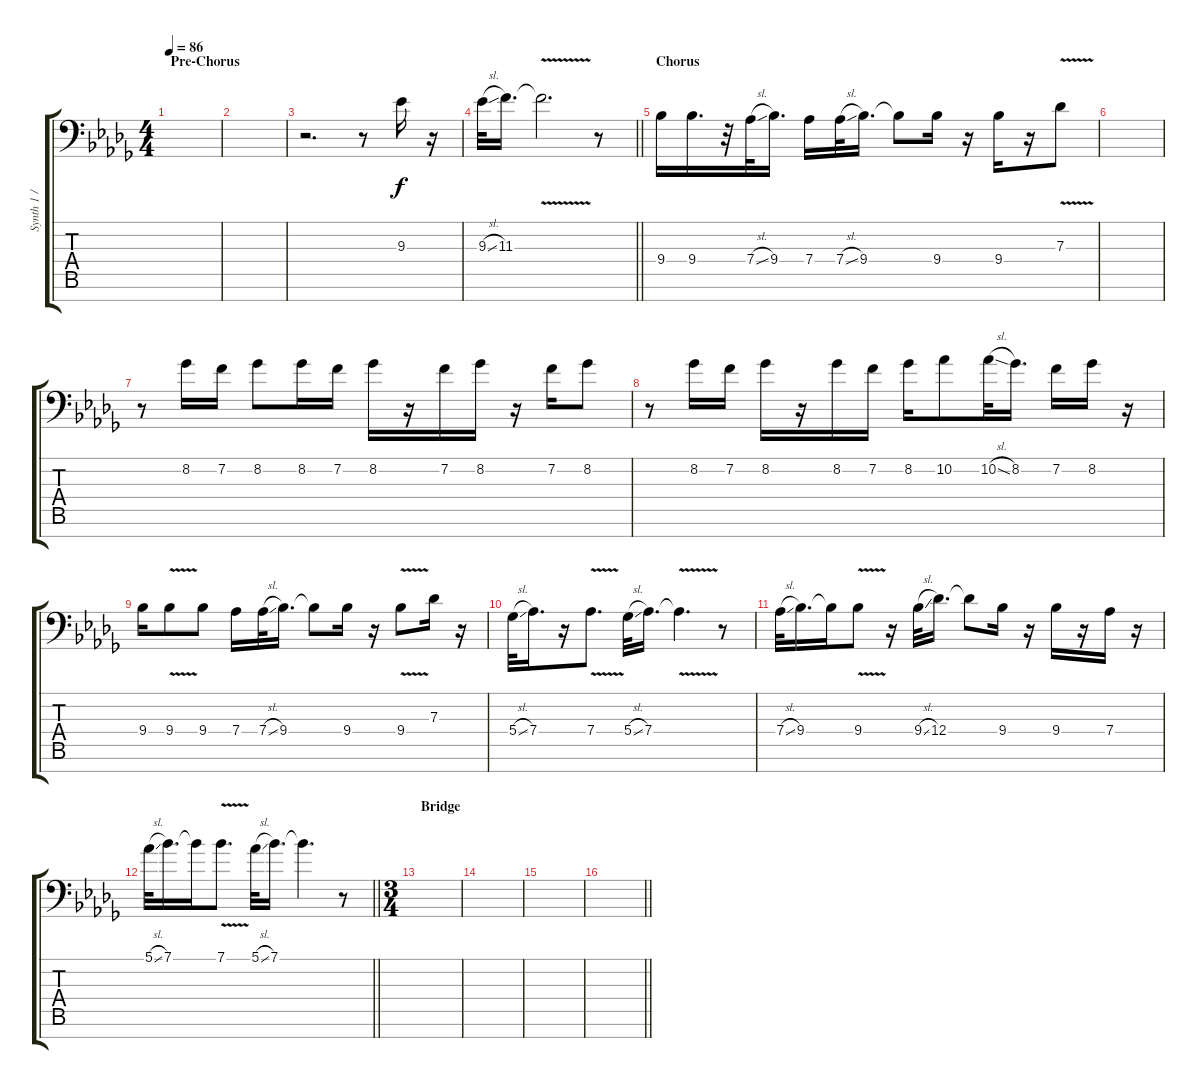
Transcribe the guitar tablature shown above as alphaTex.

\track ("Synth 1 / Backup Vocals" "Synth 1 / ") {instrument lead3calliope}
\staff {score tabs}
\tuning (Eb4 Bb3 Gb3 Db3 Ab2 Eb2 Ab1) {hide}
\ts (4 4)
\section ("" "Pre-Chorus")
\tempo 86
\clef f4
\ks bbminor
|
|
r.2{d} r.8 9.3.16 r.16 |
\barLineRight lightlight
9.3{sl}.32 11.3.16{d} 11.3{v t}.2{d volume 5} r.8 |
\section ("" "Chorus")
9.4.16{volume 13} 9.4.16{d} r.32 7.4{sl}.32 9.4.16{d} 7.4.16 7.4{sl}.32 9.4.16{d} 9.4{t}.8 9.4.16 r.16 9.4.16 r.16 7.3{v}.8 |
|
r.8 8.2.16 7.2.16 8.2.8 8.2.16 7.2.16 8.2.16 r.16 7.2.16 8.2.16 r.16 7.2.16 8.2.8 |
r.8 8.2.16 7.2.16 8.2.16 r.16 8.2.16 7.2.16 8.2.16 10.2.8 10.2{sl}.32 8.2.16{d} 7.2.16 8.2.16 r.16 |
9.4.16 9.4{v}.8 9.4.8 7.4.16 7.4{sl}.32 9.4.16{d} 9.4{t}.8 9.4.16 r.16 9.4{v}.8 7.3.16 r.16 |
5.4{sl}.32 7.4.16{d} r.16 7.4{v}.8{d} 5.4{sl}.32 7.4.16{d} 7.4{v t}.4{d} r.8 |
7.4{sl}.32 9.4.16{d} 9.4{t}.16 9.4{v}.8 r.16 9.4{sl}.32 12.4.16{d} 12.4{t}.8 9.4.16 r.16 9.4.16 r.16 7.4.16 r.16 |
\barLineRight lightlight
5.1{sl}.32 7.1.16{d} 7.1{t}.16 7.1{v}.8{d} 5.1{sl}.32 7.1.16{d} 7.1{t}.4{d} r.8 |
\ts (3 4)
\section ("" "Bridge")
|
|
|
\barLineRight lightlight
